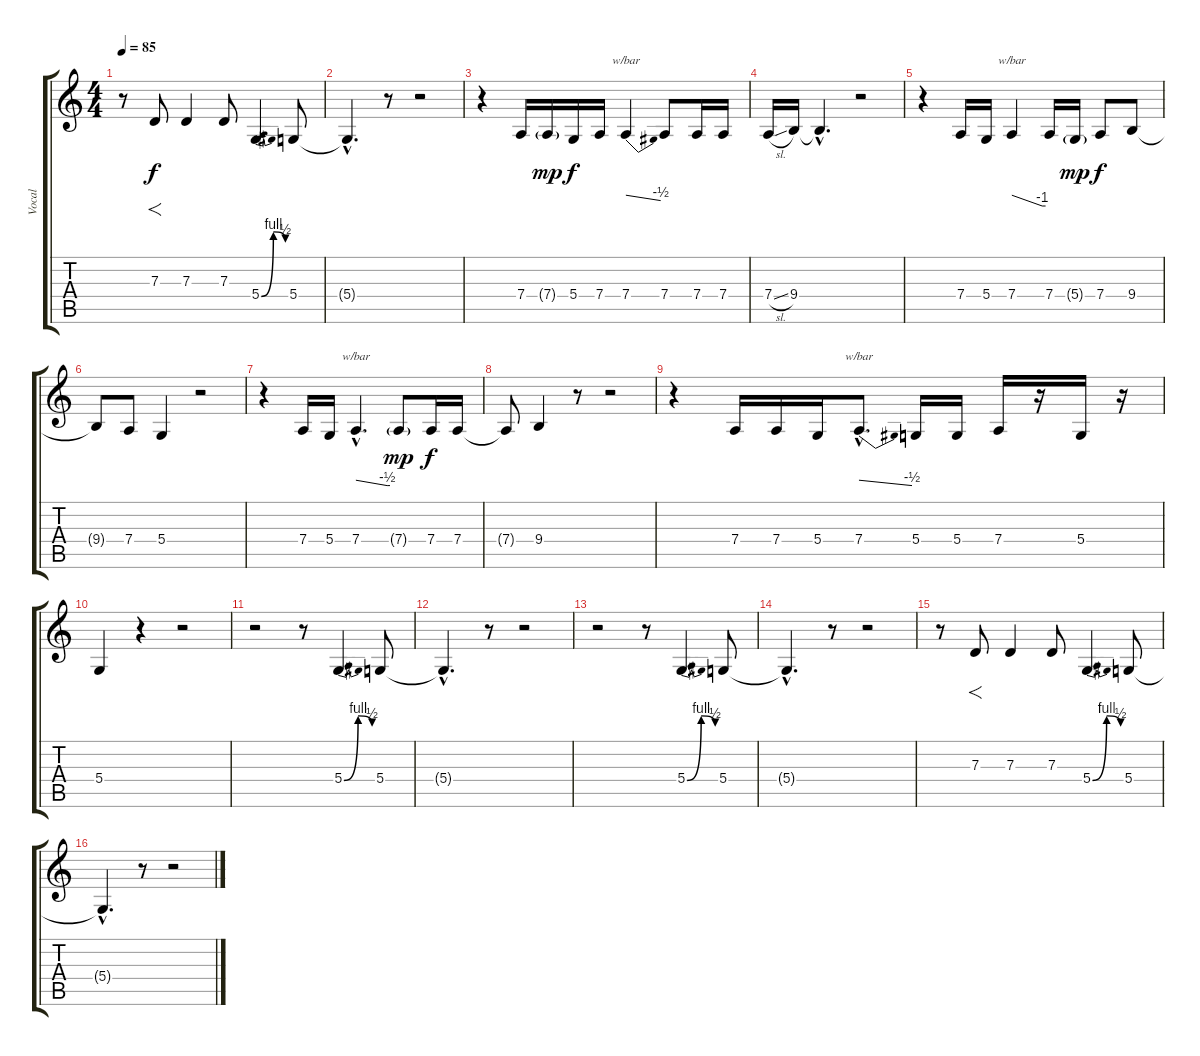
\track ("Vocal" "Vocal") {instrument lead6voice}
\staff {score tabs}
\tuning (E4 B3 G3 D3 A2 E2) {hide}
\ts (4 4)
\tempo 85
\clef g2
\ks c
r.8{dy f} 7.3.8{f} 7.3.4 7.3.8 5.4{be (bendrelease 0 0 15 4 30 4 60 2)}.4 5.4.8 |
5.4{hac t}.4{d} r.8 r.2 |
r.4 7.4.16 7.4{g}.16{dy mp} 5.4.16{dy f} 7.4.16 7.4.4{tbe (dive default 0 0 60 -2)} 7.4.8 7.4.16 7.4.16 |
7.4{sl}.16 9.4.16 9.4{hac t}.4{d} r.2 |
r.4 7.4.16 5.4.16 7.4.4{tbe (custom default 0 0 54 -4 60 -4)} 7.4.16 5.4{g}.16{dy mp} 7.4.8{dy f} 9.4.8 |
9.4{t}.8 7.4.8 5.4.4 r.2 |
r.4 7.4.16 5.4.16 7.4{hac}.4{d tbe (custom default 0 0 55 -2 60 -2)} 7.4{g}.8{dy mp} 7.4.16{dy f} 7.4.16 |
7.4{t}.8 9.4.4 r.8 r.2 |
r.4 7.4.16 7.4.16 5.4.16 7.4{hac}.8{d tbe (dive default 0 0 60 -2)} 5.4.16 5.4.16 7.4.16 r.16 5.4.16 r.16 |
5.4.4 r.4 r.2 |
r.2 r.8 5.4{be (bendrelease 0 0 15 4 30 4 60 2)}.4 5.4.8 |
5.4{hac t}.4{d} r.8 r.2 |
r.2 r.8 5.4{be (bendrelease 0 0 15 4 30 4 60 2)}.4 5.4.8 |
5.4{hac t}.4{d} r.8 r.2 |
r.8 7.3.8{f} 7.3.4 7.3.8 5.4{be (bendrelease 0 0 15 4 30 4 60 2)}.4 5.4.8 |
5.4{hac t}.4{d} r.8 r.2
